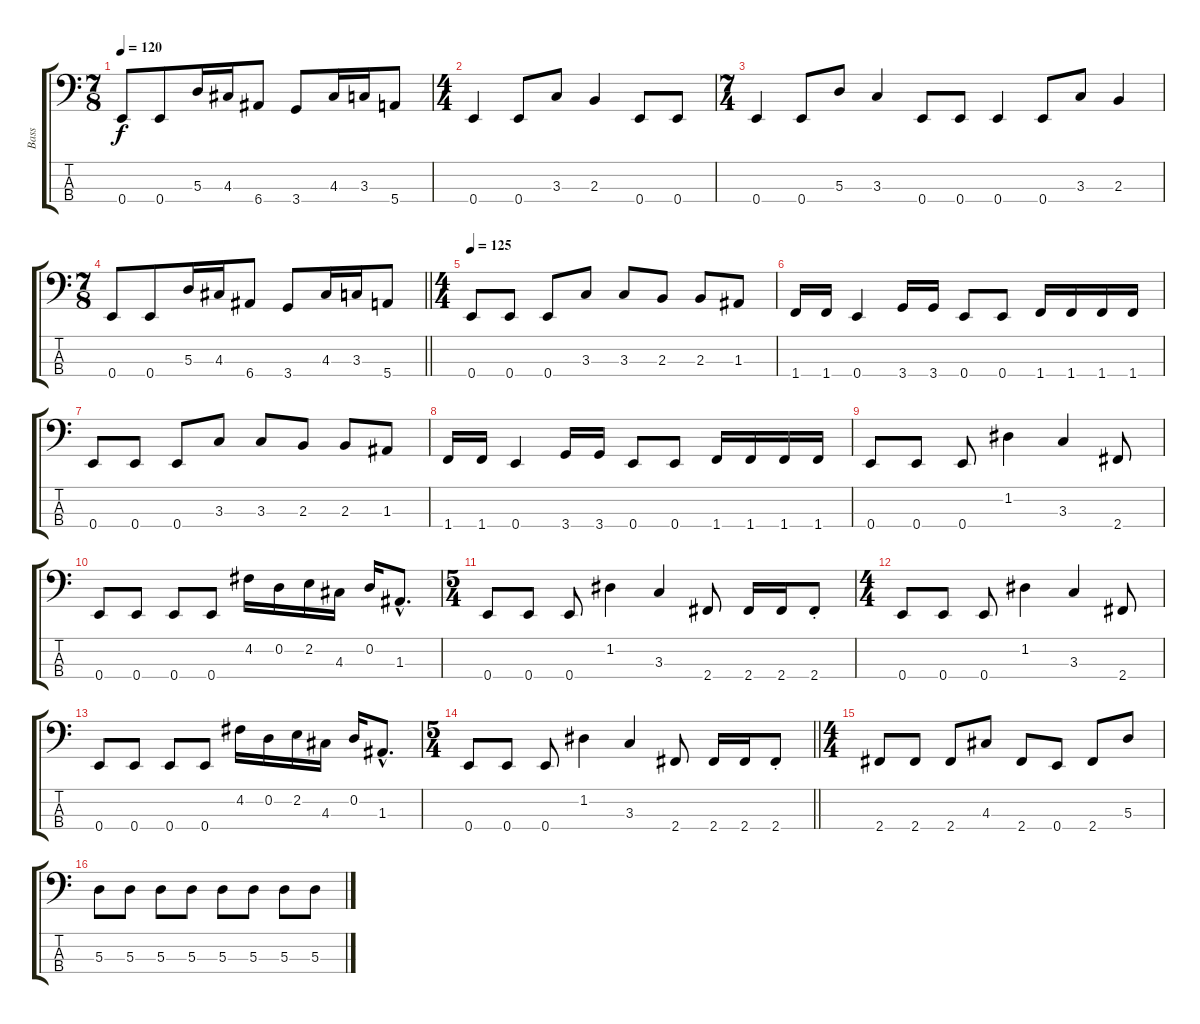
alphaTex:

\track ("Bass" "Bass") {instrument electricbassfinger}
\staff {score tabs}
\tuning (G2 D2 A1 E1) {hide}
\ts (7 8)
\tempo 120
\clef f4
\ks c
0.4.8{dy f} 0.4.8 5.3.16 4.3.16 6.4.8 3.4.8 4.3.16 3.3.16 5.4.8 |
\ts (4 4)
0.4.4 0.4.8 3.3.8 2.3.4 0.4.8 0.4.8 |
\ts (7 4)
0.4.4 0.4.8 5.3.8 3.3.4 0.4.8 0.4.8 0.4.4 0.4.8 3.3.8 2.3.4 |
\ts (7 8)
\barLineRight lightlight
0.4.8 0.4.8 5.3.16 4.3.16 6.4.8 3.4.8 4.3.16 3.3.16 5.4.8 |
\ts (4 4)
\tempo 125
0.4.8 0.4.8 0.4.8 3.3.8 3.3.8 2.3.8 2.3.8 1.3.8 |
1.4.16 1.4.16 0.4.4 3.4.16 3.4.16 0.4.8 0.4.8 1.4.16 1.4.16 1.4.16 1.4.16 |
0.4.8 0.4.8 0.4.8 3.3.8 3.3.8 2.3.8 2.3.8 1.3.8 |
1.4.16 1.4.16 0.4.4 3.4.16 3.4.16 0.4.8 0.4.8 1.4.16 1.4.16 1.4.16 1.4.16 |
0.4.8 0.4.8 0.4.8 1.2.4 3.3.4 2.4.8 |
0.4.8 0.4.8 0.4.8 0.4.8 4.2.16 0.2.16 2.2.16 4.3.16 0.2.16 1.3{hac}.8{d} |
\ts (5 4)
0.4.8 0.4.8 0.4.8 1.2.4 3.3.4 2.4.8 2.4.16 2.4.16 2.4{st}.8 |
\ts (4 4)
0.4.8 0.4.8 0.4.8 1.2.4 3.3.4 2.4.8 |
0.4.8 0.4.8 0.4.8 0.4.8 4.2.16 0.2.16 2.2.16 4.3.16 0.2.16 1.3{hac}.8{d} |
\ts (5 4)
\barLineRight lightlight
0.4.8 0.4.8 0.4.8 1.2.4 3.3.4 2.4.8 2.4.16 2.4.16 2.4{st}.8 |
\ts (4 4)
2.4.8 2.4.8 2.4.8 4.3.8 2.4.8 0.4.8 2.4.8 5.3.8 |
5.3.8 5.3.8 5.3.8 5.3.8 5.3.8 5.3.8 5.3.8 5.3.8
